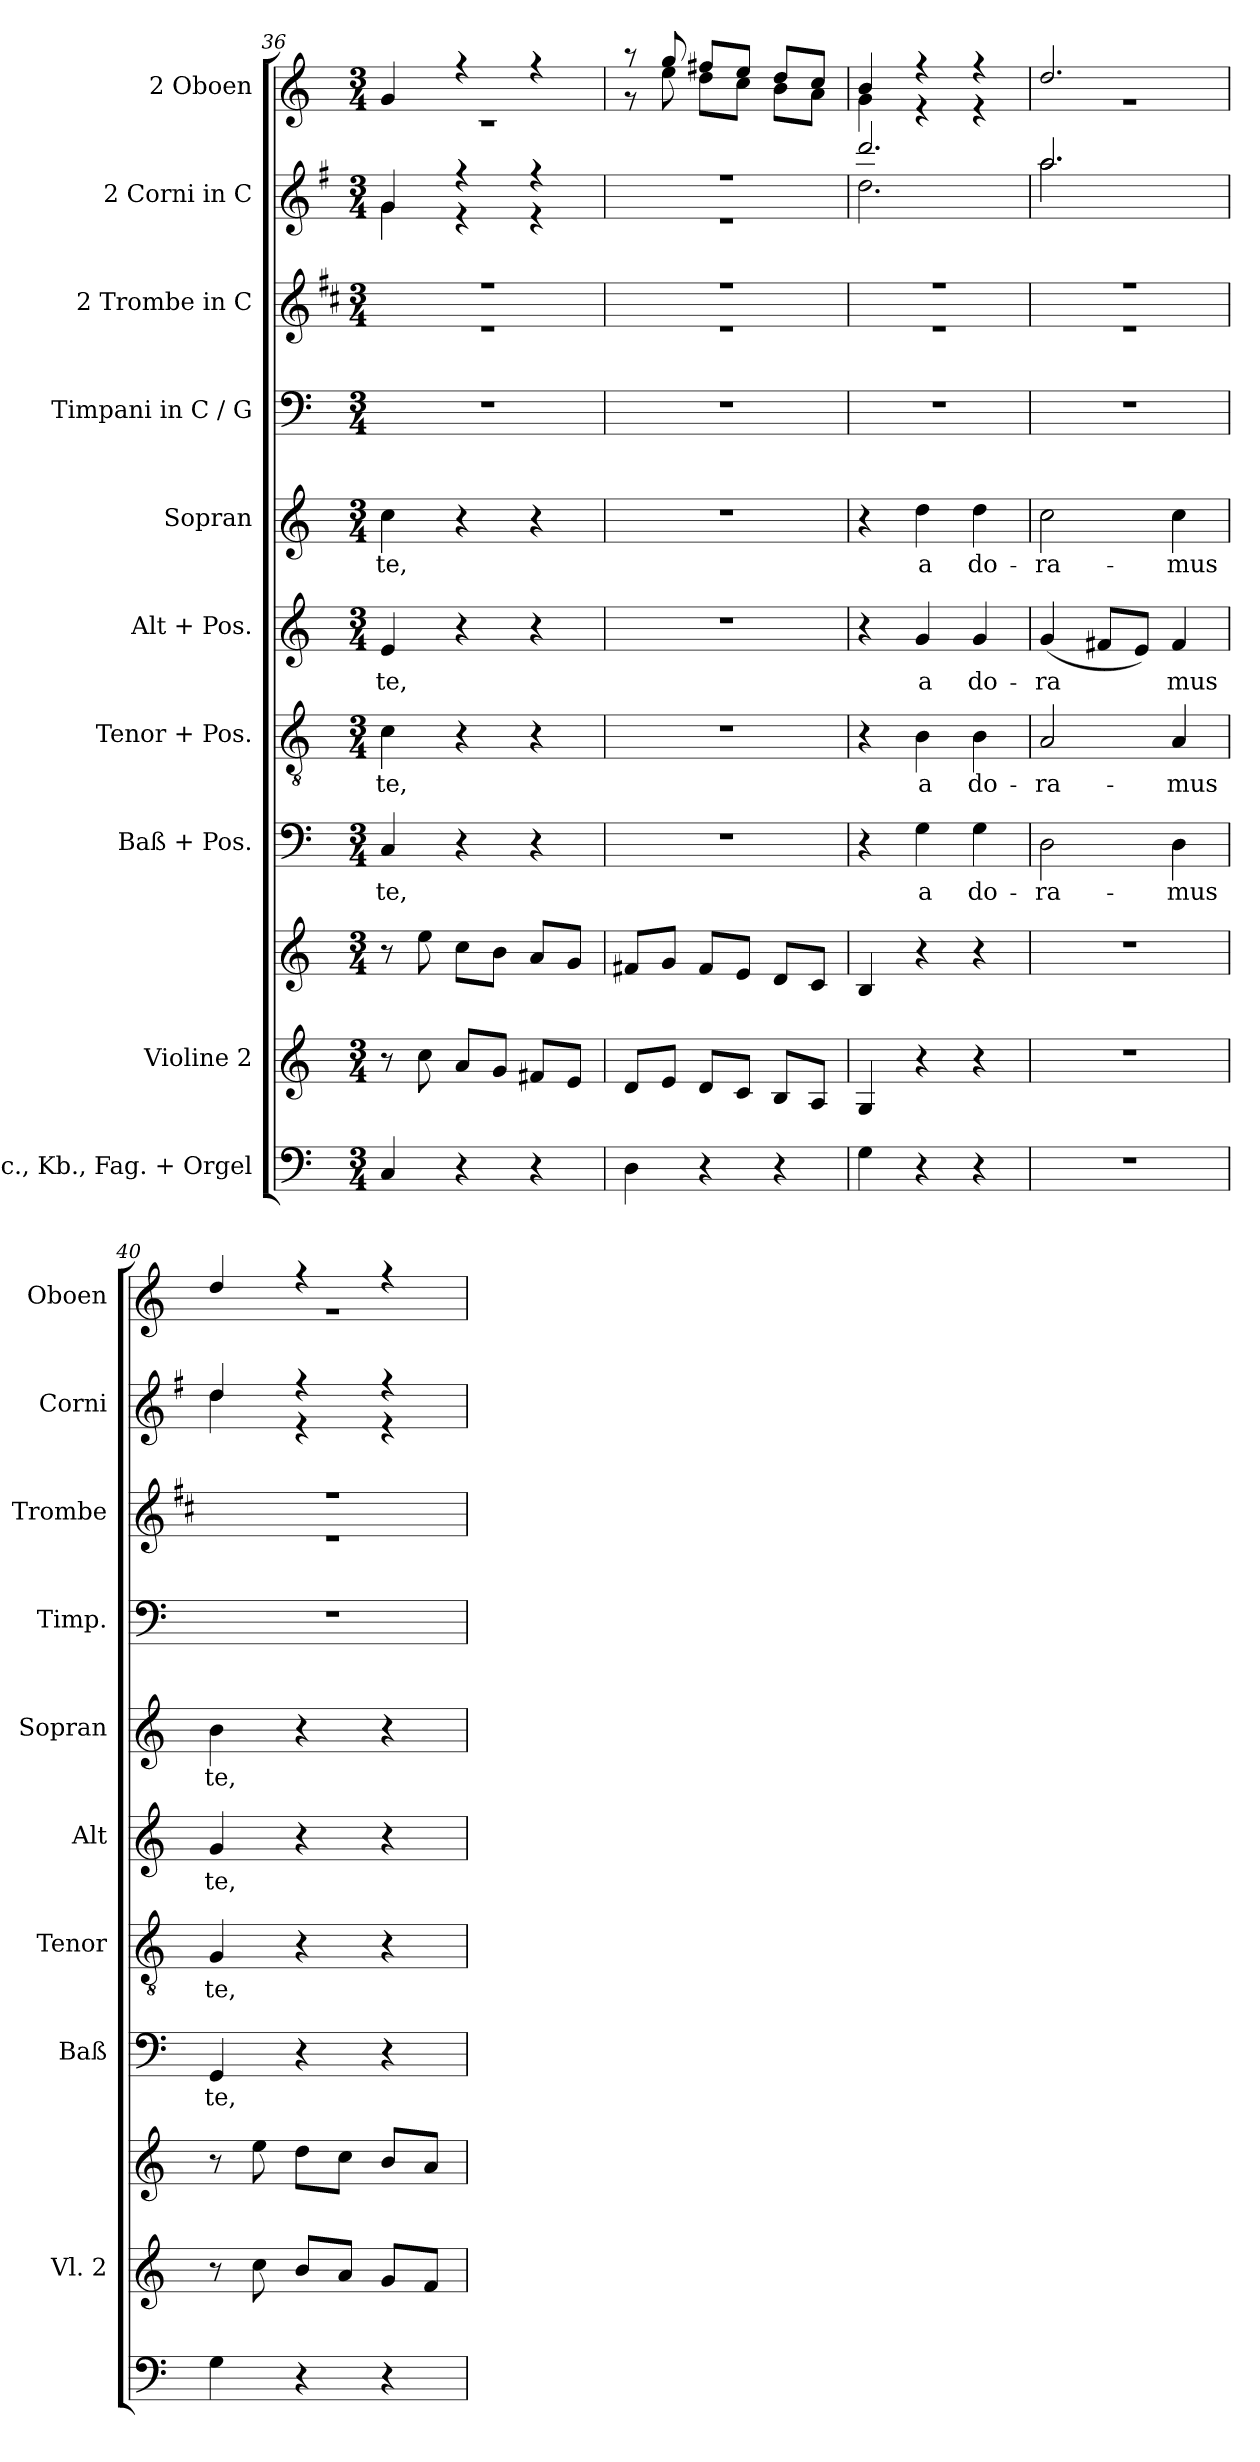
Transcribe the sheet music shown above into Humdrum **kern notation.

**kern	**kern	**kern	**kern	**text	**kern	**text	**kern	**text	**kern	**text	**kern	**kern	**kern	**kern
*part10	*part9	*part9	*part8	*part8	*part7	*part7	*part6	*part6	*part5	*part5	*part4	*part3	*part2	*part1
*staff11	*staff10	*staff9	*staff8	*staff8	*staff7	*staff7	*staff6	*staff6	*staff5	*staff5	*staff4	*staff3	*staff2	*staff1
*I"Vlc., Kb., Fag. + Orgel	*I"Violine 2	*	*I"Baß + Pos.	*	*I"Tenor + Pos.	*	*I"Alt + Pos.	*	*I"Sopran	*	*I"Timpani in C / G	*I"2 Trombe in C	*I"2 Corni in C	*I"2 Oboen
*	*I'Vl. 2	*	*I'Baß	*	*I'Tenor	*	*I'Alt	*	*I'Sopran	*	*I'Timp.	*I'Trombe	*I'Corni	*I'Oboen
*clefF4	*clefG2	*clefG2	*clefF4	*	*clefGv2	*	*clefG2	*	*clefG2	*	*clefF4	*clefG2	*clefG2	*clefG2
*	*	*	*	*	*	*	*	*	*	*	*	*ITrd1c2	*ITrd4c7	*
*k[]	*k[]	*k[]	*k[]	*	*k[]	*	*k[]	*	*k[]	*	*k[]	*k[]	*k[]	*k[]
*M3/4	*M3/4	*M3/4	*M3/4	*	*M3/4	*	*M3/4	*	*M3/4	*	*M3/4	*M3/4	*M3/4	*M3/4
=36	=36	=36	=36	=36	=36	=36	=36	=36	=36	=36	=36	=36	=36	=36
!	!	!	!	!LO:LY:b	!	!LO:LY:b	!	!LO:LY:b	!	!LO:LY:b	!	!	!	!
*	*	*	*	*	*	*	*	*	*	*	*	*^	*^	*^
4C/	8r	8r	4C/	te,	4c\	te,	4e/	te,	4cc\	te,	2.r	2.r	2.r	4c/	4c\	4g/	2.r
.	8cc\	8ee\	.	.	.	.	.	.	.	.	.	.	.	.	.	.	.
4r	8a/L	8cc\L	4r	.	4r	.	4r	.	4r	.	.	.	.	4r	4r	4r	.
.	8g/J	8b\J	.	.	.	.	.	.	.	.	.	.	.	.	.	.	.
4r	8f#X/L	8a/L	4r	.	4r	.	4r	.	4r	.	.	.	.	4r	4r	4r	.
.	8e/J	8g/J	.	.	.	.	.	.	.	.	.	.	.	.	.	.	.
=37	=37	=37	=37	=37	=37	=37	=37	=37	=37	=37	=37	=37	=37	=37	=37	=37	=37
4D\	8d/L	8f#X/L	2.r	.	2.r	.	2.r	.	2.r	.	2.r	2.r	2.r	2.r	2.r	8r	8r
.	8e/J	8g/J	.	.	.	.	.	.	.	.	.	.	.	.	.	8gg/	8ee\
4r	8d/L	8f#/L	.	.	.	.	.	.	.	.	.	.	.	.	.	8ff#X/L	8dd\L
.	8c/J	8e/J	.	.	.	.	.	.	.	.	.	.	.	.	.	8ee/J	8cc\J
4r	8B/L	8d/L	.	.	.	.	.	.	.	.	.	.	.	.	.	8dd/L	8b\L
.	8A/J	8c/J	.	.	.	.	.	.	.	.	.	.	.	.	.	8cc/J	8a\J
=38	=38	=38	=38	=38	=38	=38	=38	=38	=38	=38	=38	=38	=38	=38	=38	=38	=38
4G\	4G/	4B/	4r	.	4r	.	4r	.	4r	.	2.r	2.r	2.r	2.gg/	2.g\	4b/	4g\
!	!	!	!	!LO:LY:b	!	!LO:LY:b	!	!LO:LY:b	!	!LO:LY:b	!	!	!	!	!	!	!
4r	4r	4r	4G\	a	4B\	a	4g/	a	4dd\	a	.	.	.	.	.	4r	4r
!	!	!	!	!LO:LY:b	!	!LO:LY:b	!	!LO:LY:b	!	!LO:LY:b	!	!	!	!	!	!	!
4r	4r	4r	4G\	-do-	4B\	-do-	4g/	-do-	4dd\	-do-	.	.	.	.	.	4r	4r
!!LO:PB:g=z	!!
=39	=39	=39	=39	=39	=39	=39	=39	=39	=39	=39	=39	=39	=39	=39	=39	=39	=39
!	!	!	!	!LO:LY:b	!	!LO:LY:b	!	!LO:LY:b	!	!LO:LY:b	!	!	!	!	!	!	!
2.r	2.r	2.r	2D\	-ra-	2A/	-ra-	(<4g/	-ra	2cc\	-ra-	2.r	2.r	2.r	2.dd/	2.dd\	2.dd/	2.r
.	.	.	.	.	.	.	8f#X/L	.	.	.	.	.	.	.	.	.	.
.	.	.	.	.	.	.	8e/J)	.	.	.	.	.	.	.	.	.	.
!	!	!	!	!LO:LY:b	!	!LO:LY:b	!	!LO:LY:b	!	!LO:LY:b	!	!	!	!	!	!	!
.	.	.	4D\	mus	4A/	mus	4f#/	mus	4cc\	mus	.	.	.	.	.	.	.
=40	=40	=40	=40	=40	=40	=40	=40	=40	=40	=40	=40	=40	=40	=40	=40	=40	=40
!	!	!	!	!LO:LY:b	!	!LO:LY:b	!	!LO:LY:b	!	!LO:LY:b	!	!	!	!	!	!	!
4G\	8r	8r	4GG/	te,	4G/	te,	4g/	te,	4b\	te,	2.r	2.r	2.r	4g/	4g\	4dd/	2.r
.	8cc\	8ee\	.	.	.	.	.	.	.	.	.	.	.	.	.	.	.
4r	8b/L	8dd\L	4r	.	4r	.	4r	.	4r	.	.	.	.	4r	4r	4r	.
.	8a/J	8cc\J	.	.	.	.	.	.	.	.	.	.	.	.	.	.	.
4r	8g/L	8b/L	4r	.	4r	.	4r	.	4r	.	.	.	.	4r	4r	4r	.
.	8f/J	8a/J	.	.	.	.	.	.	.	.	.	.	.	.	.	.	.
*	*	*	*	*	*	*	*	*	*	*	*	*v	*v	*	*	*v	*v
*	*	*	*	*	*	*	*	*	*	*	*	*	*v	*v	*
=	=	=	=	=	=	=	=	=	=	=	=	=	=	=
*-	*-	*-	*-	*-	*-	*-	*-	*-	*-	*-	*-	*-	*-	*-
